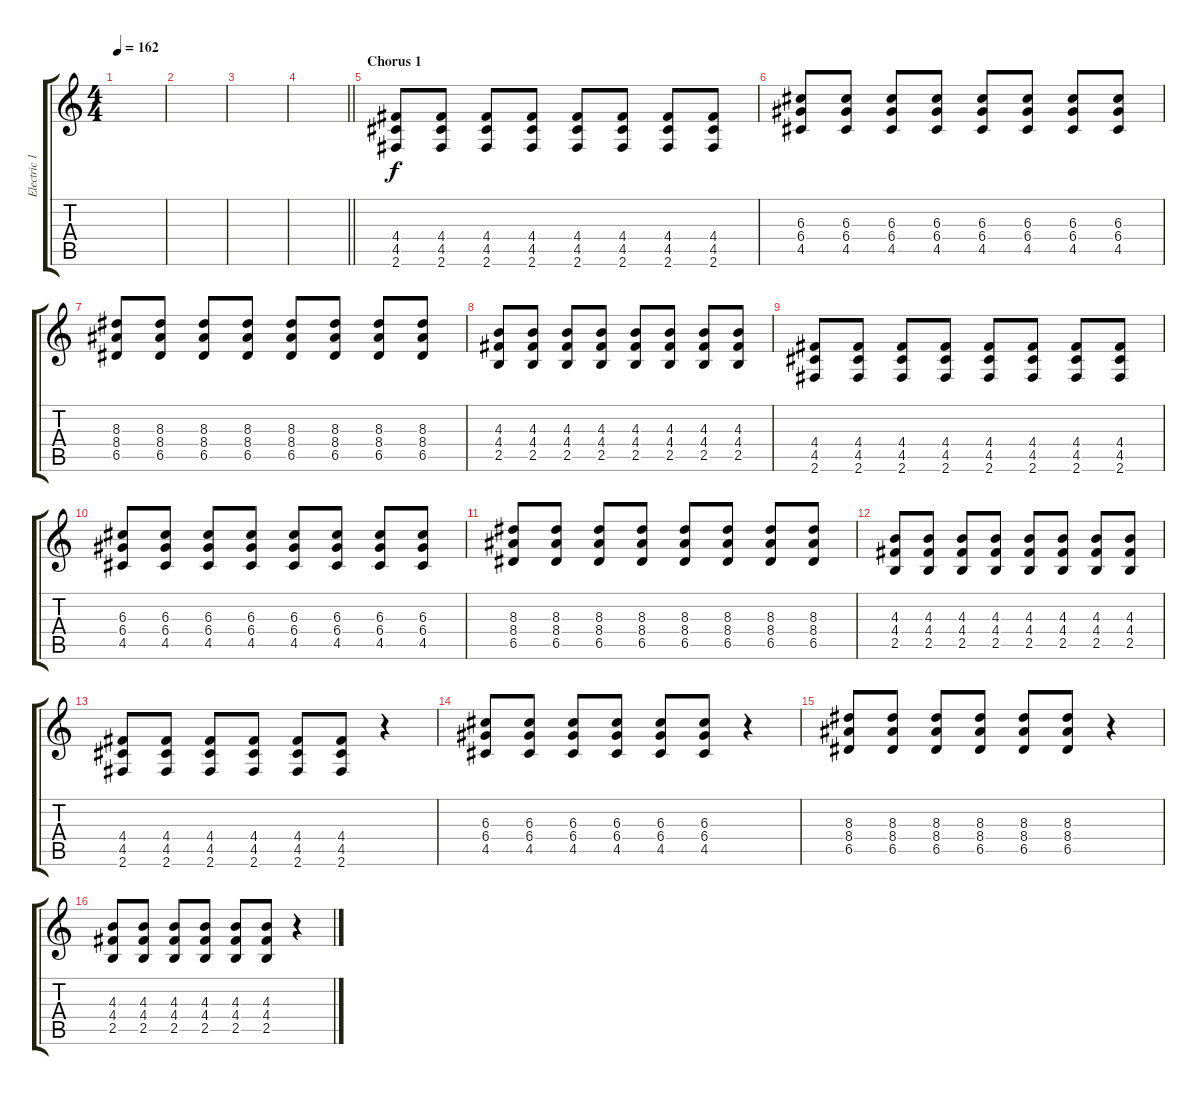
\track ("Electric 1" "Electric 1") {instrument overdrivenguitar}
\staff {score tabs}
\tuning (E4 B3 G3 D3 A2 E2) {hide}
\ts (4 4)
\tempo 162
\clef g2
\ks c
|
|
|
\barLineRight lightlight
|
\section ("" "Chorus 1")
(4.4 4.5 2.6).8 (4.4 4.5 2.6).8 (4.4 4.5 2.6).8 (4.4 4.5 2.6).8 (4.4 4.5 2.6).8 (4.4 4.5 2.6).8 (4.4 4.5 2.6).8 (4.4 4.5 2.6).8 |
(6.3 6.4 4.5).8 (6.3 6.4 4.5).8 (6.3 6.4 4.5).8 (6.3 6.4 4.5).8 (6.3 6.4 4.5).8 (6.3 6.4 4.5).8 (6.3 6.4 4.5).8 (6.3 6.4 4.5).8 |
(8.3 8.4 6.5).8 (8.3 8.4 6.5).8 (8.3 8.4 6.5).8 (8.3 8.4 6.5).8 (8.3 8.4 6.5).8 (8.3 8.4 6.5).8 (8.3 8.4 6.5).8 (8.3 8.4 6.5).8 |
(4.3 4.4 2.5).8 (4.3 4.4 2.5).8 (4.3 4.4 2.5).8 (4.3 4.4 2.5).8 (4.3 4.4 2.5).8 (4.3 4.4 2.5).8 (4.3 4.4 2.5).8 (4.3 4.4 2.5).8 |
(4.4 4.5 2.6).8 (4.4 4.5 2.6).8 (4.4 4.5 2.6).8 (4.4 4.5 2.6).8 (4.4 4.5 2.6).8 (4.4 4.5 2.6).8 (4.4 4.5 2.6).8 (4.4 4.5 2.6).8 |
(6.3 6.4 4.5).8 (6.3 6.4 4.5).8 (6.3 6.4 4.5).8 (6.3 6.4 4.5).8 (6.3 6.4 4.5).8 (6.3 6.4 4.5).8 (6.3 6.4 4.5).8 (6.3 6.4 4.5).8 |
(8.3 8.4 6.5).8 (8.3 8.4 6.5).8 (8.3 8.4 6.5).8 (8.3 8.4 6.5).8 (8.3 8.4 6.5).8 (8.3 8.4 6.5).8 (8.3 8.4 6.5).8 (8.3 8.4 6.5).8 |
(4.3 4.4 2.5).8 (4.3 4.4 2.5).8 (4.3 4.4 2.5).8 (4.3 4.4 2.5).8 (4.3 4.4 2.5).8 (4.3 4.4 2.5).8 (4.3 4.4 2.5).8 (4.3 4.4 2.5).8 |
(4.4 4.5 2.6).8 (4.4 4.5 2.6).8 (4.4 4.5 2.6).8 (4.4 4.5 2.6).8 (4.4 4.5 2.6).8 (4.4 4.5 2.6).8 r.4 |
(6.3 6.4 4.5).8 (6.3 6.4 4.5).8 (6.3 6.4 4.5).8 (6.3 6.4 4.5).8 (6.3 6.4 4.5).8 (6.3 6.4 4.5).8 r.4 |
(8.3 8.4 6.5).8 (8.3 8.4 6.5).8 (8.3 8.4 6.5).8 (8.3 8.4 6.5).8 (8.3 8.4 6.5).8 (8.3 8.4 6.5).8 r.4 |
(4.3 4.4 2.5).8 (4.3 4.4 2.5).8 (4.3 4.4 2.5).8 (4.3 4.4 2.5).8 (4.3 4.4 2.5).8 (4.3 4.4 2.5).8 r.4
